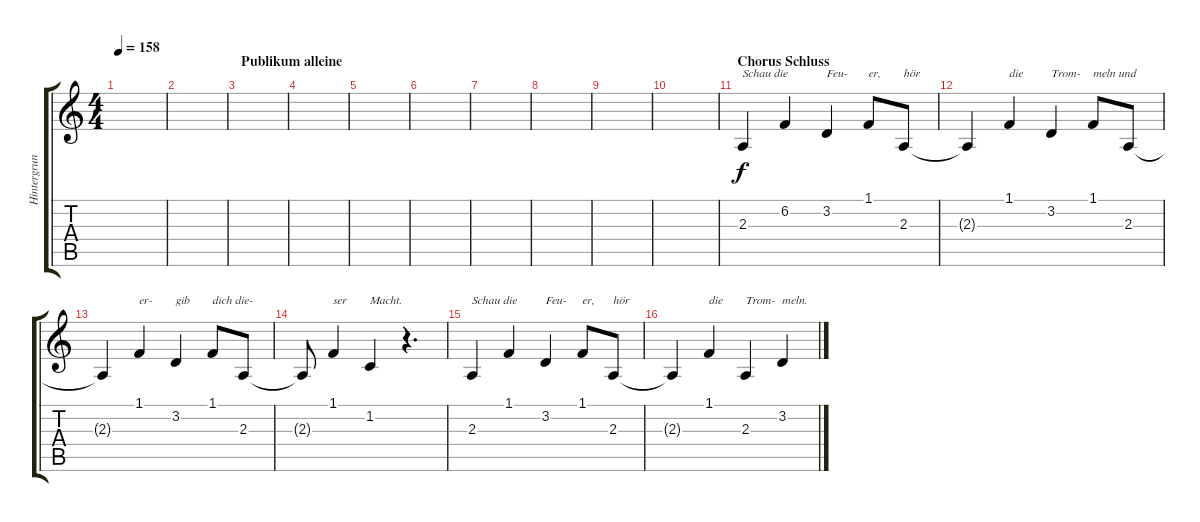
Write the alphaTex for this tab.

\track ("Hintergrund Gesang" "Hintergrun") {instrument choiraahs}
\staff {score tabs}
\tuning (E4 B3 G3 D3 A2 D2) {hide}
\ts (4 4)
\tempo 158
\clef g2
\ks c
|
|
\section ("" "Publikum alleine")
|
|
|
|
|
|
|
|
\section ("" "Chorus Schluss")
2.3.4{txt "Schau die"} 6.2.4 3.2.4{txt "Feu-"} 1.1.8{txt "er,"} 2.3.8{txt "hör"} |
2.3{t}.4 1.1.4{txt "die"} 3.2.4{txt "Trom-"} 1.1.8{txt "meln und"} 2.3.8 |
2.3{t}.4 1.1.4{txt "er-"} 3.2.4{txt "gib"} 1.1.8{txt "dich die-"} 2.3.8 |
2.3{t}.8 1.1.4{txt "ser"} 1.2.4{txt "Macht."} r.4{d} |
2.3.4{txt "Schau die"} 1.1.4 3.2.4{txt "Feu-"} 1.1.8{txt "er,"} 2.3.8{txt "hör"} |
2.3{t}.4 1.1.4{txt "die"} 2.3.4{txt "Trom-"} 3.2.4{txt "meln."}
